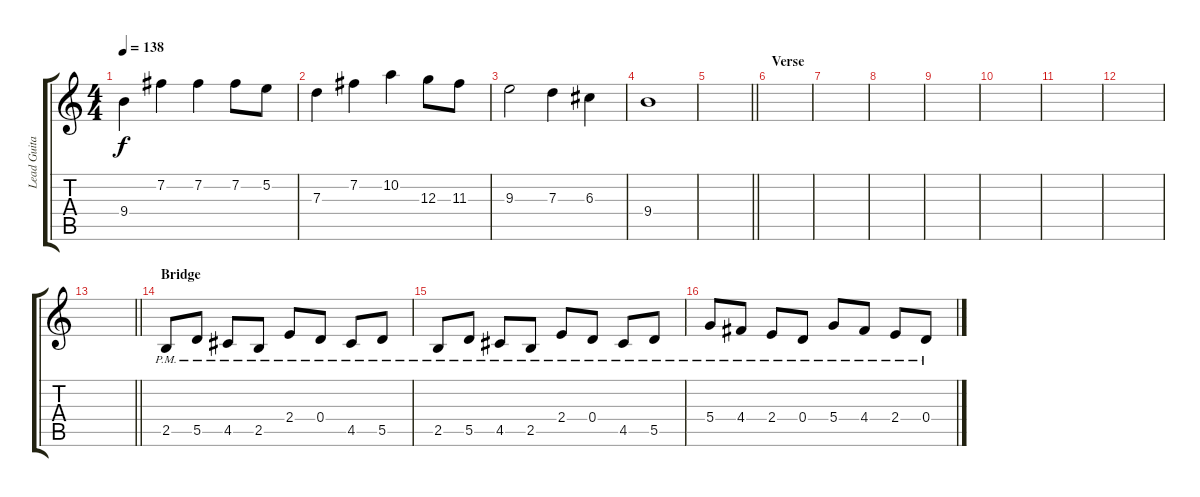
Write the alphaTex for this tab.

\track ("Lead Guitar" "Lead Guita") {instrument distortionguitar}
\staff {score tabs}
\tuning (E4 B3 G3 D3 A2 E2) {hide}
\ts (4 4)
\tempo 138
\clef g2
\ks c
9.4.4{dy f} 7.2.4 7.2.4 7.2.8 5.2.8 |
7.3.4 7.2.4 10.2.4 12.3.8 11.3.8 |
9.3.2 7.3.4 6.3.4 |
9.4.1 |
\barLineRight lightlight
|
\section ("" "Verse")
|
|
|
|
|
|
|
\barLineRight lightlight
|
\section ("" "Bridge")
2.5{pm}.8{volume 16 balance 8} 5.5{pm}.8 4.5{pm}.8 2.5{pm}.8 2.4{pm}.8 0.4{pm}.8 4.5{pm}.8 5.5{pm}.8 |
2.5{pm}.8 5.5{pm}.8 4.5{pm}.8 2.5{pm}.8 2.4{pm}.8 0.4{pm}.8 4.5{pm}.8 5.5{pm}.8 |
5.4{pm}.8 4.4{pm}.8 2.4{pm}.8 0.4{pm}.8 5.4{pm}.8 4.4{pm}.8 2.4{pm}.8 0.4{pm}.8
